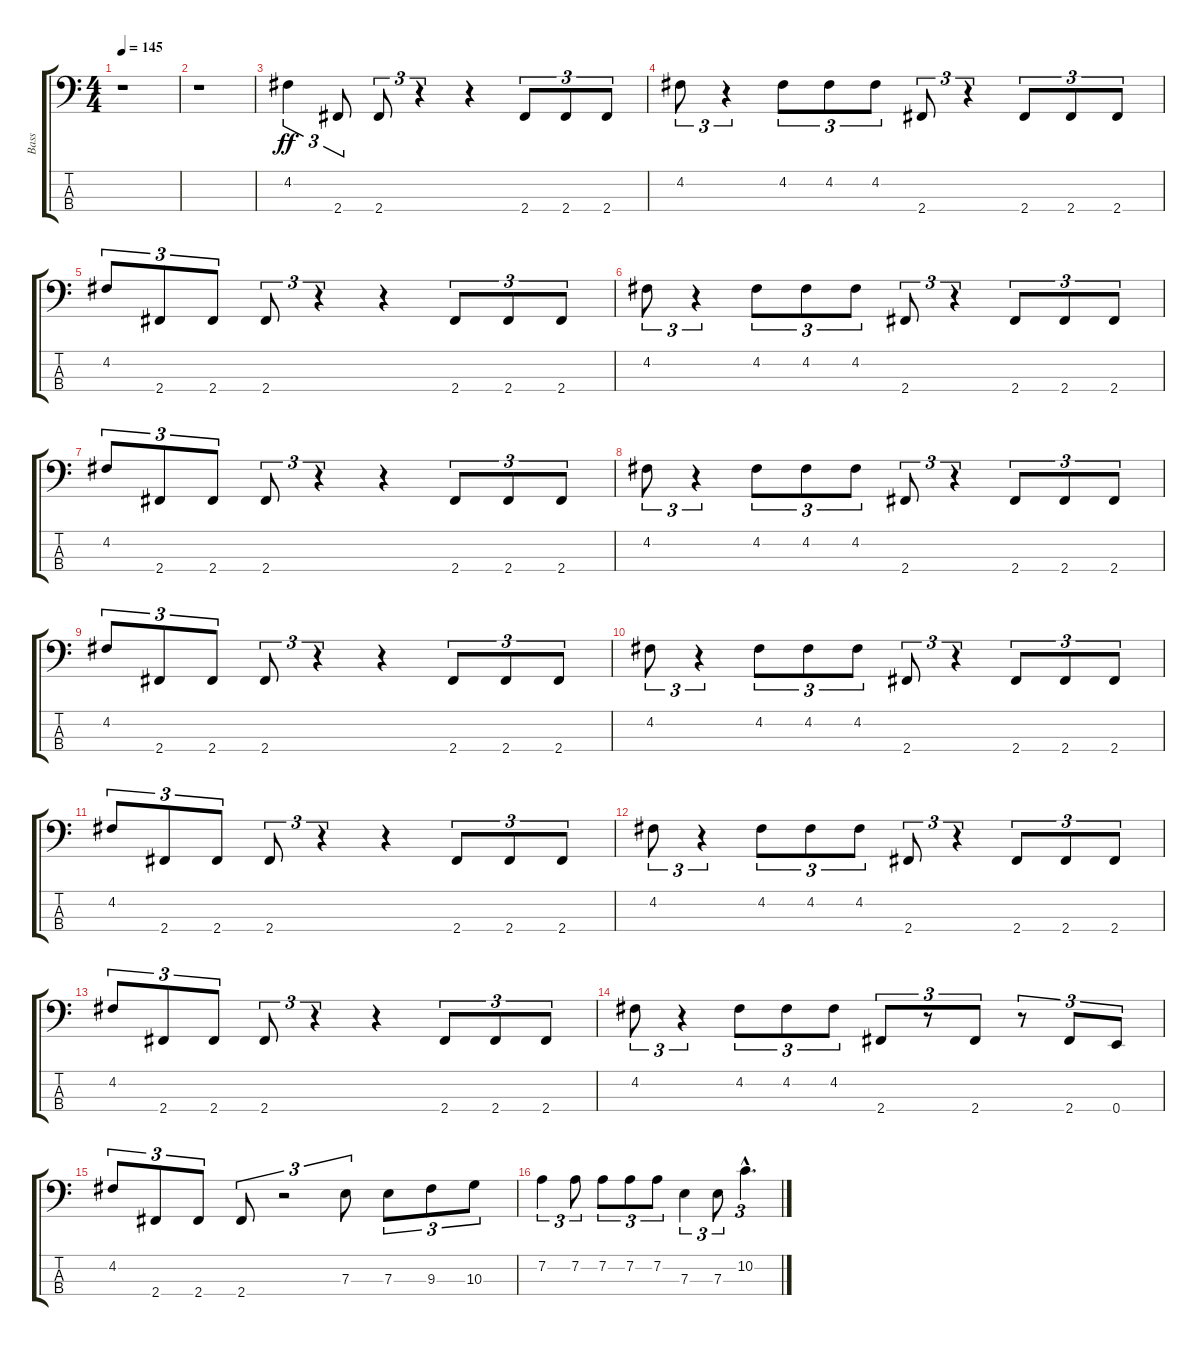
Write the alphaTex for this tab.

\track ("Bass" "Bass") {instrument slapbass2}
\staff {score tabs}
\tuning (G2 D2 A1 E1) {hide}
\ts (4 4)
\tempo 145
\clef f4
\ks c
r.1{dy ff instrument slapbass2} |
r.1 |
4.2.4{tu (3 2)} 2.4.8{tu (3 2)} 2.4.8{tu (3 2)} r.4{tu (3 2)} r.4 2.4.8{tu (3 2)} 2.4.8{tu (3 2)} 2.4.8{tu (3 2)} |
4.2.8{tu (3 2)} r.4{tu (3 2)} 4.2.8{tu (3 2)} 4.2.8{tu (3 2)} 4.2.8{tu (3 2)} 2.4.8{tu (3 2)} r.4{tu (3 2)} 2.4.8{tu (3 2)} 2.4.8{tu (3 2)} 2.4.8{tu (3 2)} |
4.2.8{tu (3 2)} 2.4.8{tu (3 2)} 2.4.8{tu (3 2)} 2.4.8{tu (3 2)} r.4{tu (3 2)} r.4 2.4.8{tu (3 2)} 2.4.8{tu (3 2)} 2.4.8{tu (3 2)} |
4.2.8{tu (3 2)} r.4{tu (3 2)} 4.2.8{tu (3 2)} 4.2.8{tu (3 2)} 4.2.8{tu (3 2)} 2.4.8{tu (3 2)} r.4{tu (3 2)} 2.4.8{tu (3 2)} 2.4.8{tu (3 2)} 2.4.8{tu (3 2)} |
4.2.8{tu (3 2)} 2.4.8{tu (3 2)} 2.4.8{tu (3 2)} 2.4.8{tu (3 2)} r.4{tu (3 2)} r.4 2.4.8{tu (3 2)} 2.4.8{tu (3 2)} 2.4.8{tu (3 2)} |
4.2.8{tu (3 2)} r.4{tu (3 2)} 4.2.8{tu (3 2)} 4.2.8{tu (3 2)} 4.2.8{tu (3 2)} 2.4.8{tu (3 2)} r.4{tu (3 2)} 2.4.8{tu (3 2)} 2.4.8{tu (3 2)} 2.4.8{tu (3 2)} |
4.2.8{tu (3 2)} 2.4.8{tu (3 2)} 2.4.8{tu (3 2)} 2.4.8{tu (3 2)} r.4{tu (3 2)} r.4 2.4.8{tu (3 2)} 2.4.8{tu (3 2)} 2.4.8{tu (3 2)} |
4.2.8{tu (3 2)} r.4{tu (3 2)} 4.2.8{tu (3 2)} 4.2.8{tu (3 2)} 4.2.8{tu (3 2)} 2.4.8{tu (3 2)} r.4{tu (3 2)} 2.4.8{tu (3 2)} 2.4.8{tu (3 2)} 2.4.8{tu (3 2)} |
4.2.8{tu (3 2)} 2.4.8{tu (3 2)} 2.4.8{tu (3 2)} 2.4.8{tu (3 2)} r.4{tu (3 2)} r.4 2.4.8{tu (3 2)} 2.4.8{tu (3 2)} 2.4.8{tu (3 2)} |
4.2.8{tu (3 2)} r.4{tu (3 2)} 4.2.8{tu (3 2)} 4.2.8{tu (3 2)} 4.2.8{tu (3 2)} 2.4.8{tu (3 2)} r.4{tu (3 2)} 2.4.8{tu (3 2)} 2.4.8{tu (3 2)} 2.4.8{tu (3 2)} |
4.2.8{tu (3 2)} 2.4.8{tu (3 2)} 2.4.8{tu (3 2)} 2.4.8{tu (3 2)} r.4{tu (3 2)} r.4 2.4.8{tu (3 2)} 2.4.8{tu (3 2)} 2.4.8{tu (3 2)} |
4.2.8{tu (3 2)} r.4{tu (3 2)} 4.2.8{tu (3 2)} 4.2.8{tu (3 2)} 4.2.8{tu (3 2)} 2.4.8{tu (3 2)} r.8{tu (3 2)} 2.4.8{tu (3 2)} r.8{tu (3 2)} 2.4.8{tu (3 2)} 0.4.8{tu (3 2)} |
4.2.8{tu (3 2)} 2.4.8{tu (3 2)} 2.4.8{tu (3 2)} 2.4.8{tu (3 2)} r.2{tu (3 2)} 7.3.8{tu (3 2)} 7.3.8{tu (3 2)} 9.3.8{tu (3 2)} 10.3.8{tu (3 2)} |
7.2.4{tu (3 2)} 7.2.8{tu (3 2)} 7.2.8{tu (3 2)} 7.2.8{tu (3 2)} 7.2.8{tu (3 2)} 7.3.4{tu (3 2)} 7.3.8{tu (3 2)} 10.2{hac}.4{d tu (3 2)}
